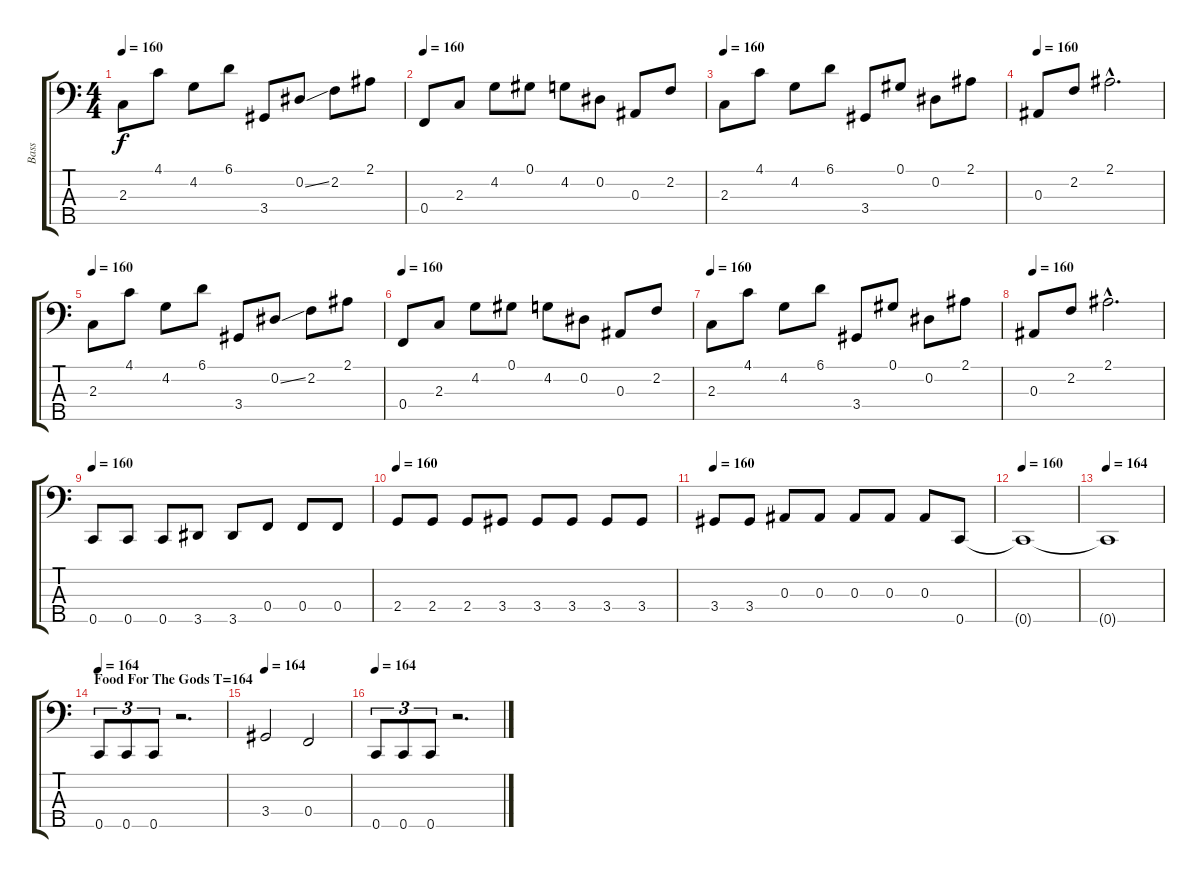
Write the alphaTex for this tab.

\track ("Bass" "Bass") {instrument electricbassfinger}
\staff {score tabs}
\tuning (Ab2 Eb2 Bb1 F1 C1) {hide}
\ts (4 4)
\tempo 160
\clef f4
\ks c
2.3.8{dy f} 4.1.8 4.2.8 6.1.8 3.4.8 0.2{ss}.8 2.2.8 2.1.8 |
\tempo 160
0.4.8 2.3.8 4.2.8 0.1.8 4.2.8 0.2.8 0.3.8 2.2.8 |
\tempo 160
2.3.8 4.1.8 4.2.8 6.1.8 3.4.8 0.1.8 0.2.8 2.1.8 |
\tempo 160
0.3.8 2.2.8 2.1{hac}.2{d} |
\tempo 160
2.3.8 4.1.8 4.2.8 6.1.8 3.4.8 0.2{ss}.8 2.2.8 2.1.8 |
\tempo 160
0.4.8 2.3.8 4.2.8 0.1.8 4.2.8 0.2.8 0.3.8 2.2.8 |
\tempo 160
2.3.8 4.1.8 4.2.8 6.1.8 3.4.8 0.1.8 0.2.8 2.1.8 |
\tempo 160
0.3.8 2.2.8 2.1{hac}.2{d} |
\tempo 160
0.5.8 0.5.8 0.5.8 3.5.8 3.5.8 0.4.8 0.4.8 0.4.8 |
\tempo 160
2.4.8 2.4.8 2.4.8 3.4.8 3.4.8 3.4.8 3.4.8 3.4.8 |
\tempo 160
3.4.8 3.4.8 0.3.8 0.3.8 0.3.8 0.3.8 0.3.8 0.5.8 |
\tempo 160
0.5{t}.1 |
\tempo 164
0.5{t}.1 |
\section ("" "Food For The Gods T=164")
\tempo 164
0.5.8{tu (3 2)} 0.5.8{tu (3 2)} 0.5.8{tu (3 2)} r.2{d} |
\tempo 164
3.4.2 0.4.2 |
\tempo 164
0.5.8{tu (3 2)} 0.5.8{tu (3 2)} 0.5.8{tu (3 2)} r.2{d}
